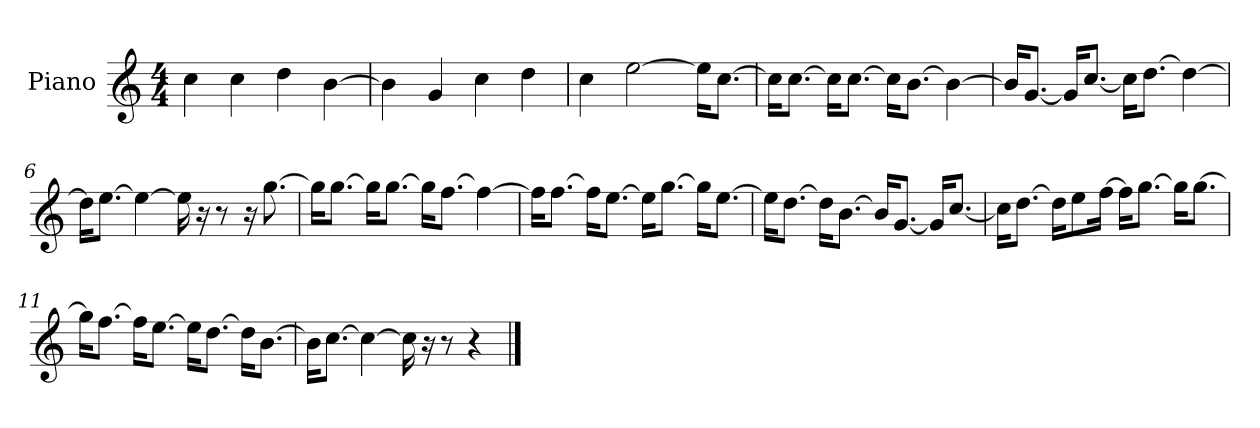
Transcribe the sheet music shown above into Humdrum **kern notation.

**kern
*part1
*staff1
*I"Piano
*I'P-no
*clefG2
*k[]
*M4/4
*MM90
=1
4cc\
4cc\
4dd\
[4b\
=2
4b\]
4g/
4cc\
4dd\
=3
4cc\
[2ee\
16ee\KL]
[8.cc\J
=4
16cc\KL]
[8.cc\J
16cc\KL]
[8.cc\J
16cc\KL]
[8.b\J
4b\_
=5
16b/KL]
[8.g/J
16g/KL]
[8.cc/J
16cc\KL]
[8.dd\J
4dd\_
!!LO:LB:g=z
=6
16dd\KL]
[8.ee\J
4ee\_
16ee\]
16r
8r
16r
[8.gg\
=7
16gg\KL]
[8.gg\J
16gg\KL]
[8.gg\J
16gg\KL]
[8.ff\J
4ff\_
=8
16ff\KL]
[8.ff\J
16ff\KL]
[8.ee\J
16ee\KL]
[8.gg\J
16gg\KL]
[8.ee\J
=9
16ee\KL]
[8.dd\J
16dd\KL]
[8.b\J
16b/KL]
[8.g/J
16g/KL]
[8.cc/J
!!LO:LB:g=z
=10
16cc\KL]
[8.dd\J
16dd\KL]
8ee\
[16ff\Jk
16ff\KL]
[8.gg\J
16gg\KL]
[8.gg\J
=11
16gg\KL]
[8.ff\J
16ff\KL]
[8.ee\J
16ee\KL]
[8.dd\J
16dd\KL]
[8.b\J
=12
16b\KL]
[8.cc\J
4cc\_
16cc\]
16r
8r
4r
==
*-
